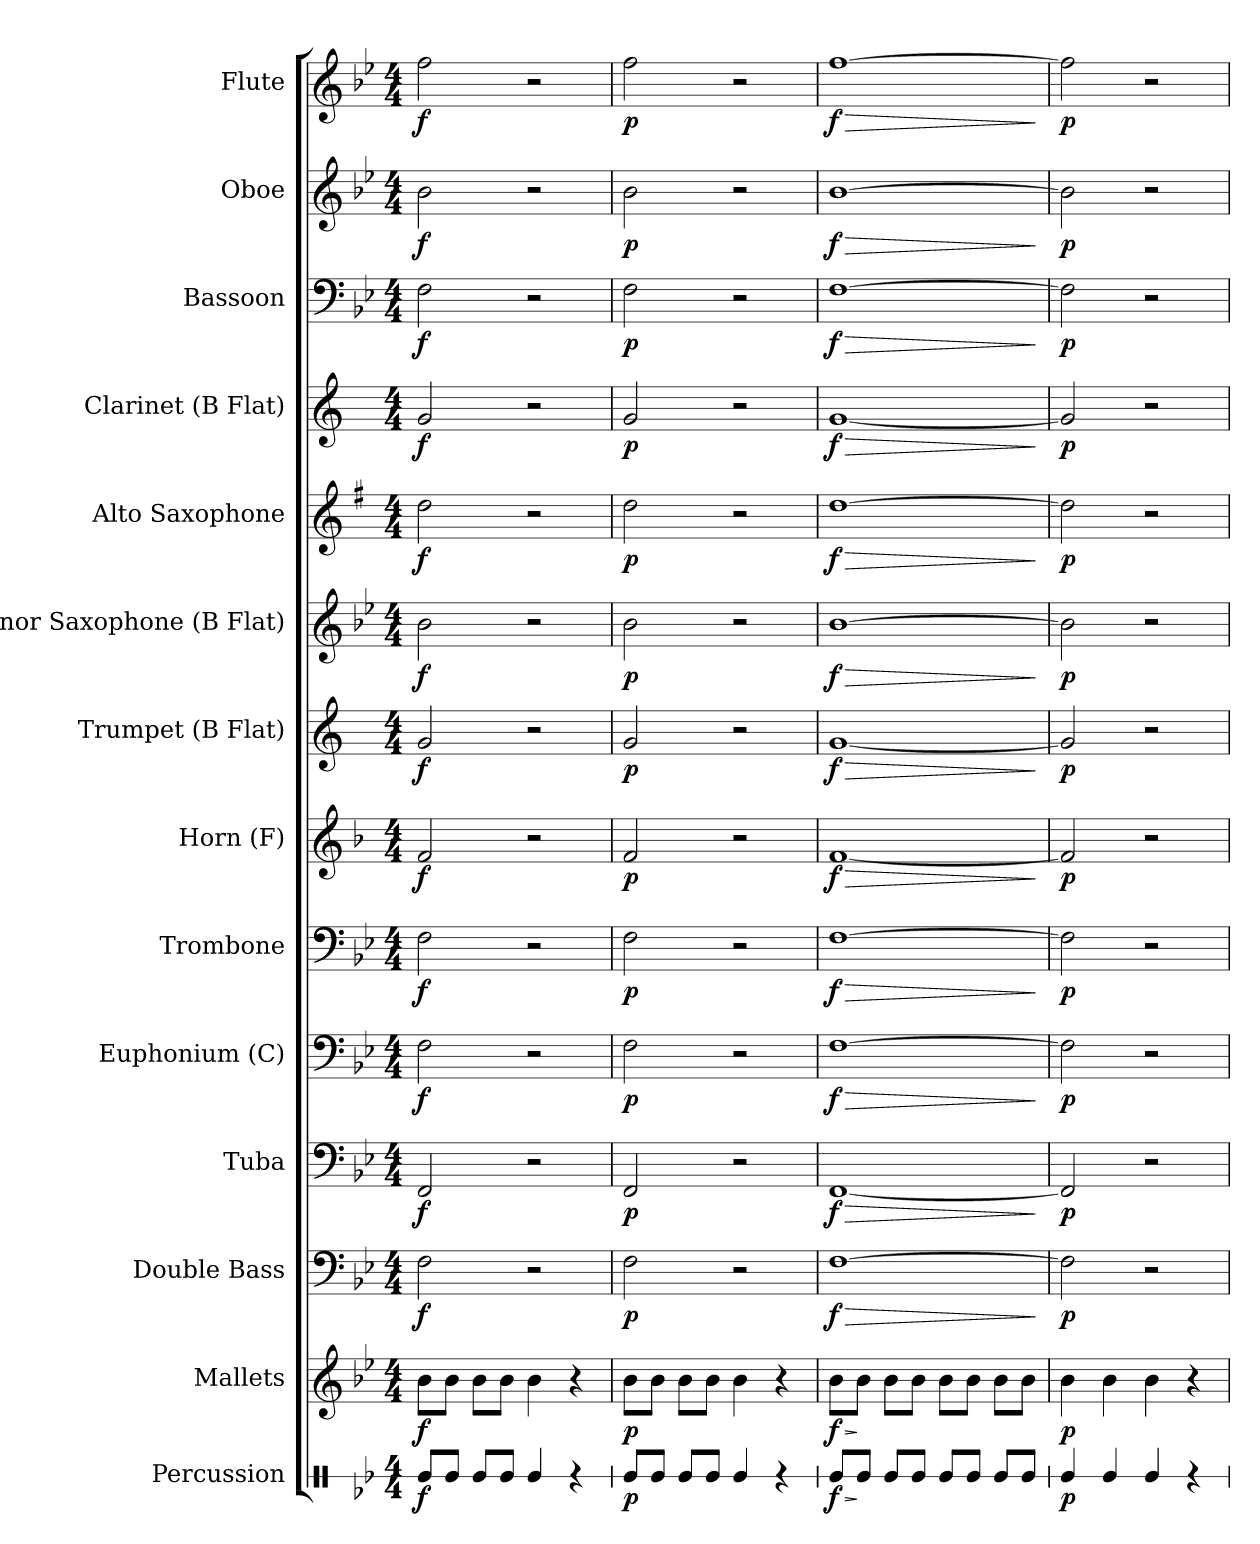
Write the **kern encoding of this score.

**kern	**dynam	**kern	**dynam	**kern	**dynam	**kern	**dynam	**kern	**dynam	**kern	**dynam	**kern	**dynam	**kern	**dynam	**kern	**dynam	**kern	**dynam	**kern	**dynam	**kern	**dynam	**kern	**dynam	**kern	**dynam
*part14	*part14	*part13	*part13	*part12	*part12	*part11	*part11	*part10	*part10	*part9	*part9	*part8	*part8	*part7	*part7	*part6	*part6	*part5	*part5	*part4	*part4	*part3	*part3	*part2	*part2	*part1	*part1
*staff14	*staff14	*staff13	*staff13	*staff12	*staff12	*staff11	*staff11	*staff10	*staff10	*staff9	*staff9	*staff8	*staff8	*staff7	*staff7	*staff6	*staff6	*staff5	*staff5	*staff4	*staff4	*staff3	*staff3	*staff2	*staff2	*staff1	*staff1
*I"Percussion	*	*I"Mallets	*	*I"Double Bass	*	*I"Tuba	*	*I"Euphonium (C)	*	*I"Trombone	*	*I"Horn (F)	*	*I"Trumpet (B Flat)	*	*I"Tenor Saxophone (B Flat)	*	*I"Alto Saxophone	*	*I"Clarinet (B Flat)	*	*I"Bassoon	*	*I"Oboe	*	*I"Flute	*
*stria1	*	*	*	*	*	*	*	*	*	*	*	*	*	*	*	*	*	*	*	*	*	*	*	*	*	*	*
*clefX	*	*clefG2	*	*clefF4	*	*clefF4	*	*clefF4	*	*clefF4	*	*clefG2	*	*clefG2	*	*clefG2	*	*clefG2	*	*clefG2	*	*clefF4	*	*clefG2	*	*clefG2	*
*	*	*ITrd-14c-24	*	*ITrd7c12	*	*	*	*	*	*	*	*ITrd4c7	*	*ITrd1c2	*	*ITrd8c14	*	*ITrd5c9	*	*ITrd1c2	*	*	*	*	*	*	*
*k[b-e-]	*	*k[b-e-]	*	*k[b-e-]	*	*k[b-e-]	*	*k[b-e-]	*	*k[b-e-]	*	*k[b-e-]	*	*k[b-e-]	*	*k[b-e-]	*	*k[b-e-]	*	*k[b-e-]	*	*k[b-e-]	*	*k[b-e-]	*	*k[b-e-]	*
*B-:	*	*B-:	*	*B-:	*	*B-:	*	*B-:	*	*B-:	*	*B-:	*	*B-:	*	*B-:	*	*B-:	*	*B-:	*	*B-:	*	*B-:	*	*B-:	*
*M4/4	*	*M4/4	*	*M4/4	*	*M4/4	*	*M4/4	*	*M4/4	*	*M4/4	*	*M4/4	*	*M4/4	*	*M4/4	*	*M4/4	*	*M4/4	*	*M4/4	*	*M4/4	*
=1	=1	=1	=1	=1	=1	=1	=1	=1	=1	=1	=1	=1	=1	=1	=1	=1	=1	=1	=1	=1	=1	=1	=1	=1	=1	=1	=1
!	!LO:DY:b	!	!LO:DY:b	!	!LO:DY:b	!	!LO:DY:b	!	!LO:DY:b	!	!LO:DY:b	!	!LO:DY:b	!	!LO:DY:b	!	!LO:DY:b	!	!LO:DY:b	!	!LO:DY:b	!	!LO:DY:b	!	!LO:DY:b	!	!LO:DY:b
8Re/L	f	8bbb-\L	f	2FF\	f	2FF/	f	2F\	f	2F\	f	2B-/	f	2f/	f	2B-\	f	2f\	f	2f/	f	2F\	f	2b-\	f	2ff\	f
8Re/J	.	8bbb-\J	.	.	.	.	.	.	.	.	.	.	.	.	.	.	.	.	.	.	.	.	.	.	.	.	.
8Re/L	.	8bbb-\L	.	.	.	.	.	.	.	.	.	.	.	.	.	.	.	.	.	.	.	.	.	.	.	.	.
8Re/J	.	8bbb-\J	.	.	.	.	.	.	.	.	.	.	.	.	.	.	.	.	.	.	.	.	.	.	.	.	.
4Re/	.	4bbb-\	.	2r	.	2r	.	2r	.	2r	.	2r	.	2r	.	2r	.	2r	.	2r	.	2r	.	2r	.	2r	.
4r	.	4r	.	.	.	.	.	.	.	.	.	.	.	.	.	.	.	.	.	.	.	.	.	.	.	.	.
=2	=2	=2	=2	=2	=2	=2	=2	=2	=2	=2	=2	=2	=2	=2	=2	=2	=2	=2	=2	=2	=2	=2	=2	=2	=2	=2	=2
!	!LO:DY:b	!	!LO:DY:b	!	!LO:DY:b	!	!LO:DY:b	!	!LO:DY:b	!	!LO:DY:b	!	!LO:DY:b	!	!LO:DY:b	!	!LO:DY:b	!	!LO:DY:b	!	!LO:DY:b	!	!LO:DY:b	!	!LO:DY:b	!	!LO:DY:b
8Re/L	p	8bbb-\L	p	2FF\	p	2FF/	p	2F\	p	2F\	p	2B-/	p	2f/	p	2B-\	p	2f\	p	2f/	p	2F\	p	2b-\	p	2ff\	p
8Re/J	.	8bbb-\J	.	.	.	.	.	.	.	.	.	.	.	.	.	.	.	.	.	.	.	.	.	.	.	.	.
8Re/L	.	8bbb-\L	.	.	.	.	.	.	.	.	.	.	.	.	.	.	.	.	.	.	.	.	.	.	.	.	.
8Re/J	.	8bbb-\J	.	.	.	.	.	.	.	.	.	.	.	.	.	.	.	.	.	.	.	.	.	.	.	.	.
4Re/	.	4bbb-\	.	2r	.	2r	.	2r	.	2r	.	2r	.	2r	.	2r	.	2r	.	2r	.	2r	.	2r	.	2r	.
4r	.	4r	.	.	.	.	.	.	.	.	.	.	.	.	.	.	.	.	.	.	.	.	.	.	.	.	.
=3	=3	=3	=3	=3	=3	=3	=3	=3	=3	=3	=3	=3	=3	=3	=3	=3	=3	=3	=3	=3	=3	=3	=3	=3	=3	=3	=3
!	!LO:HP:b	!	!LO:HP:b	!	!LO:HP:b	!	!LO:HP:b	!	!LO:HP:b	!	!LO:HP:b	!	!LO:HP:b	!	!LO:HP:b	!	!LO:HP:b	!	!LO:HP:b	!	!LO:HP:b	!	!LO:HP:b	!	!LO:HP:b	!	!LO:HP:b
!	!LO:DY:n=1:b	!	!LO:DY:n=1:b	!	!LO:DY:n=1:b	!	!LO:DY:n=1:b	!	!LO:DY:n=1:b	!	!LO:DY:n=1:b	!	!LO:DY:n=1:b	!	!LO:DY:n=1:b	!	!LO:DY:n=1:b	!	!LO:DY:n=1:b	!	!LO:DY:n=1:b	!	!LO:DY:n=1:b	!	!LO:DY:n=1:b	!	!LO:DY:n=1:b
8Re/L	> f	8bbb-\L	> f	[1FF\	> f	[1FF/	> f	[1F\	> f	[1F\	> f	[1B-/	> f	[1f/	> f	[1B-\	> f	[1f\	> f	[1f/	> f	[1F\	> f	[1b-\	> f	[1ff\	> f
8Re/J	]	8bbb-\J	]	.	.	.	.	.	.	.	.	.	.	.	.	.	.	.	.	.	.	.	.	.	.	.	.
8Re/L	.	8bbb-\L	.	.	.	.	.	.	.	.	.	.	.	.	.	.	.	.	.	.	.	.	.	.	.	.	.
8Re/J	.	8bbb-\J	.	.	.	.	.	.	.	.	.	.	.	.	.	.	.	.	.	.	.	.	.	.	.	.	.
8Re/L	.	8bbb-\L	.	.	.	.	.	.	.	.	.	.	.	.	.	.	.	.	.	.	.	.	.	.	.	.	.
8Re/J	.	8bbb-\J	.	.	.	.	.	.	.	.	.	.	.	.	.	.	.	.	.	.	.	.	.	.	.	.	.
8Re/L	.	8bbb-\L	.	.	.	.	.	.	.	.	.	.	.	.	.	.	.	.	.	.	.	.	.	.	.	.	.
8Re/J	.	8bbb-\J	.	.	.	.	.	.	.	.	.	.	.	.	.	.	.	.	.	.	.	.	.	.	.	.	.
.	.	.	.	.	]	.	]	.	]	.	]	.	]	.	]	.	]	.	]	.	]	.	]	.	]	.	]
=4	=4	=4	=4	=4	=4	=4	=4	=4	=4	=4	=4	=4	=4	=4	=4	=4	=4	=4	=4	=4	=4	=4	=4	=4	=4	=4	=4
!	!LO:DY:b	!	!LO:DY:b	!	!LO:DY:b	!	!LO:DY:b	!	!LO:DY:b	!	!LO:DY:b	!	!LO:DY:b	!	!LO:DY:b	!	!LO:DY:b	!	!LO:DY:b	!	!LO:DY:b	!	!LO:DY:b	!	!LO:DY:b	!	!LO:DY:b
4Re/	p	4bbb-\	p	2FF\]	p	2FF/]	p	2F\]	p	2F\]	p	2B-/]	p	2f/]	p	2B-\]	p	2f\]	p	2f/]	p	2F\]	p	2b-\]	p	2ff\]	p
4Re/	.	4bbb-\	.	.	.	.	.	.	.	.	.	.	.	.	.	.	.	.	.	.	.	.	.	.	.	.	.
4Re/	.	4bbb-\	.	2r	.	2r	.	2r	.	2r	.	2r	.	2r	.	2r	.	2r	.	2r	.	2r	.	2r	.	2r	.
4r	.	4r	.	.	.	.	.	.	.	.	.	.	.	.	.	.	.	.	.	.	.	.	.	.	.	.	.
=	=	=	=	=	=	=	=	=	=	=	=	=	=	=	=	=	=	=	=	=	=	=	=	=	=	=	=
*-	*-	*-	*-	*-	*-	*-	*-	*-	*-	*-	*-	*-	*-	*-	*-	*-	*-	*-	*-	*-	*-	*-	*-	*-	*-	*-	*-
